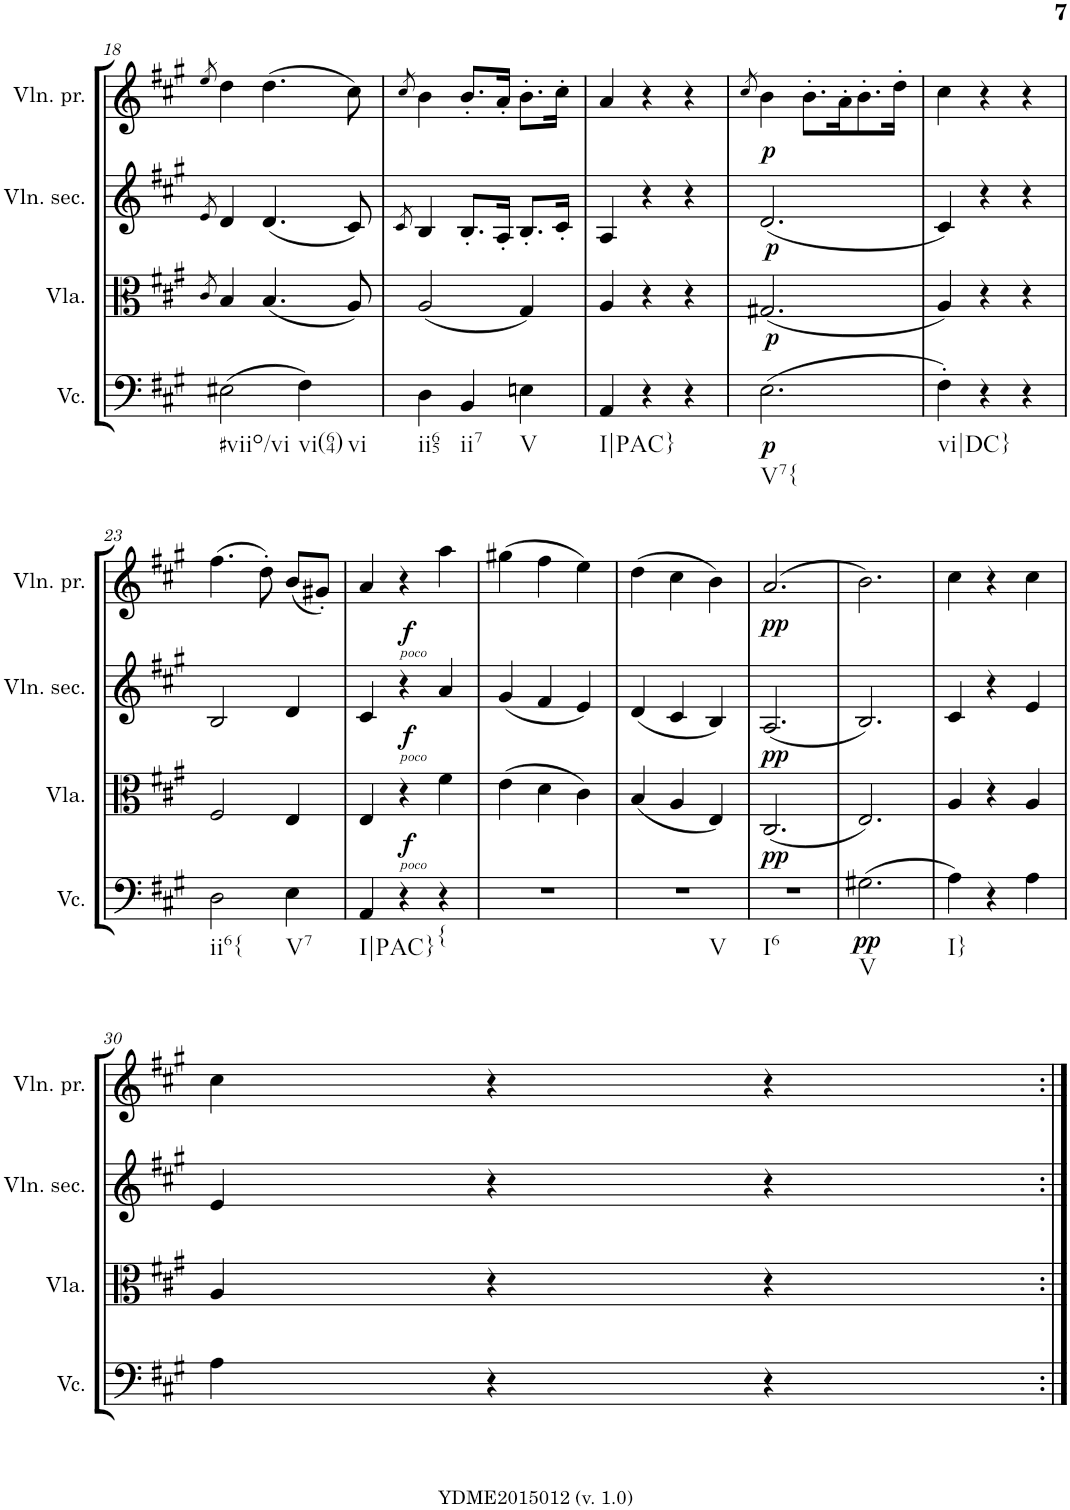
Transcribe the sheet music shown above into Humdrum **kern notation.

**kern	**dynam	**kern	**dynam	**kern	**dynam	**kern	**dynam
*part4	*part4	*part3	*part3	*part2	*part2	*part1	*part1
*staff4	*staff4	*staff3	*staff3	*staff2	*staff2	*staff1	*staff1
*I"Violoncelle	*	*I"Viola	*	*I"Violino secondo	*	*I"Violino primo	*
*I'Vc.	*	*I'Vla.	*	*I'Vln. sec.	*	*I'Vln. pr.	*
!!LO:PB:g=z
*clefF4	*	*clefC3	*	*clefG2	*	*clefG2	*
*k[f#c#g#]	*	*k[f#c#g#]	*	*k[f#c#g#]	*	*k[f#c#g#]	*
*A:	*	*A:	*	*A:	*	*A:	*
*M3/4	*	*M3/4	*	*M3/4	*	*M3/4	*
=18	=18	=18	=18	=18	=18	=18	=18
.	.	8qc#/	.	8qe/	.	8qee/	.
!LO:TX:b:t=#viio/vi	!	!	!	!	!	!	!
(>2E#X\	.	4B/	.	4d/	.	4dd\	.
.	.	(<4.B/	.	(<4.d/	.	(>4.dd\	.
!LO:TX:b:t=vi(64)	!	!	!	!	!	!	!
!LO:TX:b:t=vi	!	!	!	!	!	!	!
4F#\)	.	.	.	.	.	.	.
.	.	8A/)	.	8c#/)	.	8cc#\)	.
=19	=19	=19	=19	=19	=19	=19	=19
.	.	.	.	8qc#/	.	8qcc#/	.
!LO:TX:b:t=ii65	!	!	!	!	!	!	!
4D\	.	(<2A/	.	4B/	.	4b\	.
!LO:TX:b:t=ii7	!	!	!	!	!	!	!
4BB/	.	.	.	8.B'/L	.	8.b'/L	.
.	.	.	.	16A'/Jk	.	16a'/Jk	.
!LO:TX:b:t=V	!	!	!	!	!	!	!
4En\	.	4G#/)	.	8.B'/L	.	8.b'\L	.
.	.	.	.	16c#'/Jk	.	16cc#'\Jk	.
=20	=20	=20	=20	=20	=20	=20	=20
!LO:TX:b:t=I|PAC}	!	!	!	!	!	!	!
4AA/	.	4A/	.	4A/	.	4a/	.
4r	.	4r	.	4r	.	4r	.
4r	.	4r	.	4r	.	4r	.
=21	=21	=21	=21	=21	=21	=21	=21
.	.	.	.	.	.	8qcc#/	.
!LO:TX:b:t=V7{	!	!	!	!	!	!	!
!	!LO:DY:b	!	!LO:DY:b	!	!LO:DY:b	!	!LO:DY:b
(>2.E\	p	(<2.G#X/	p	(<2.d/	p	4b\	p
.	.	.	.	.	.	8.b'\L	.
.	.	.	.	.	.	16a'\K	.
.	.	.	.	.	.	8.b'\	.
.	.	.	.	.	.	16dd'\Jk	.
=22	=22	=22	=22	=22	=22	=22	=22
!LO:TX:b:t=vi|DC}	!	!	!	!	!	!	!
4F#'\)	.	4A/)	.	4c#/)	.	4cc#\	.
4r	.	4r	.	4r	.	4r	.
4r	.	4r	.	4r	.	4r	.
!!LO:LB:g=z
=23	=23	=23	=23	=23	=23	=23	=23
!LO:TX:b:t=ii6{	!	!	!	!	!	!	!
2D\	.	2F#/	.	2B/	.	(>4.ff#\	.
.	.	.	.	.	.	8dd'\)	.
!LO:TX:b:t=V7	!	!	!	!	!	!	!
4E\	.	4E/	.	4d/	.	(<8b/L	.
.	.	.	.	.	.	8g#X'/J)	.
=24	=24	=24	=24	=24	=24	=24	=24
!LO:TX:b:t=I|PAC}	!	!	!	!	!	!	!
4AA/	.	4E/	.	4c#/	.	4a/	.
!	!	!	!	!	!	!LO:TX:b:i:t=poco	!
!	!	!	!	!LO:TX:b:i:t=poco	!	!	!
!	!	!LO:TX:b:i:t=poco	!	!	!	!	!
!	!	!	!LO:DY:b	!	!LO:DY:b	!	!LO:DY:b
4r	.	4r	f	4r	f	4r	f
!LO:TX:b:t={	!	!	!	!	!	!	!
4r	.	4f#\	.	4a/	.	4aa\	.
=25	=25	=25	=25	=25	=25	=25	=25
2.r	.	(>4e\	.	(<4g#/	.	(>4gg#X\	.
.	.	4d\	.	4f#/	.	4ff#\	.
.	.	4c#\)	.	4e/)	.	4ee\)	.
=26	=26	=26	=26	=26	=26	=26	=26
!LO:TX:b:t=V	!	!	!	!	!	!	!
2.r	.	(<4B/	.	(<4d/	.	(>4dd\	.
.	.	4A/	.	4c#/	.	4cc#\	.
.	.	4E/)	.	4B/)	.	4b\)	.
=27	=27	=27	=27	=27	=27	=27	=27
!LO:TX:b:t=I6	!	!	!	!	!	!	!
!	!	!	!LO:DY:b	!	!LO:DY:b	!	!LO:DY:b
2.r	.	(<2.C#/	pp	(<2.A/	pp	(>2.a/	pp
=28	=28	=28	=28	=28	=28	=28	=28
!LO:TX:b:t=V	!	!	!	!	!	!	!
!	!LO:DY:b	!	!	!	!	!	!
(>2.G#X\	pp	2.E/)	.	2.B/)	.	2.b\)	.
=29	=29	=29	=29	=29	=29	=29	=29
!LO:TX:b:t=I}	!	!	!	!	!	!	!
4A\)	.	4A/	.	4c#/	.	4cc#\	.
4r	.	4r	.	4r	.	4r	.
4A\	.	4A/	.	4e/	.	4cc#\	.
!!LO:LB:g=z
=30	=30	=30	=30	=30	=30	=30	=30
4A\	.	4A/	.	4e/	.	4cc#\	.
4r	.	4r	.	4r	.	4r	.
4r	.	4r	.	4r	.	4r	.
=:|!	=:|!	=:|!	=:|!	=:|!	=:|!	=:|!	=:|!
*-	*-	*-	*-	*-	*-	*-	*-
